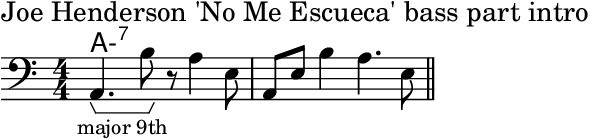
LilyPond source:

\version "2.24.4"
\language "english"
#(ly:set-option 'crop #t)
\include "include/alt.ly"
\score {
  \midi {
    \tempo 4=140
  }
  \layout {
    \context {
      \Score
      \omit BarNumber
    }
    \context {
      \Voice
      \consists Horizontal_bracket_engraver
    }
  }
  {
    <<
    \chords {
      \set noChordSymbol = ""
      \set minorChordModifier = \markup { "-" }
      \skip \ppp % spacer to set voice volume
      a1:min7 | r1
    }
    \new Staff {
      \key c \major
      \numericTimeSignature
      \time 4/4
      \clef bass
      {
        \sectionLabel "Joe Henderson 'No Me Escueca' bass part intro" % TODO: not getting 'No'
        \relative {
          \skip \ff % spacer to set voice volume
          \once\override HorizontalBracketText.text = "major 9th"
          a,4. \startGroup b'8 \stopGroup r8 a4 e8 |
          a, e' b'4 a4. e8
          \bar "||"
        }
      }
    }
    >>
  }
}
